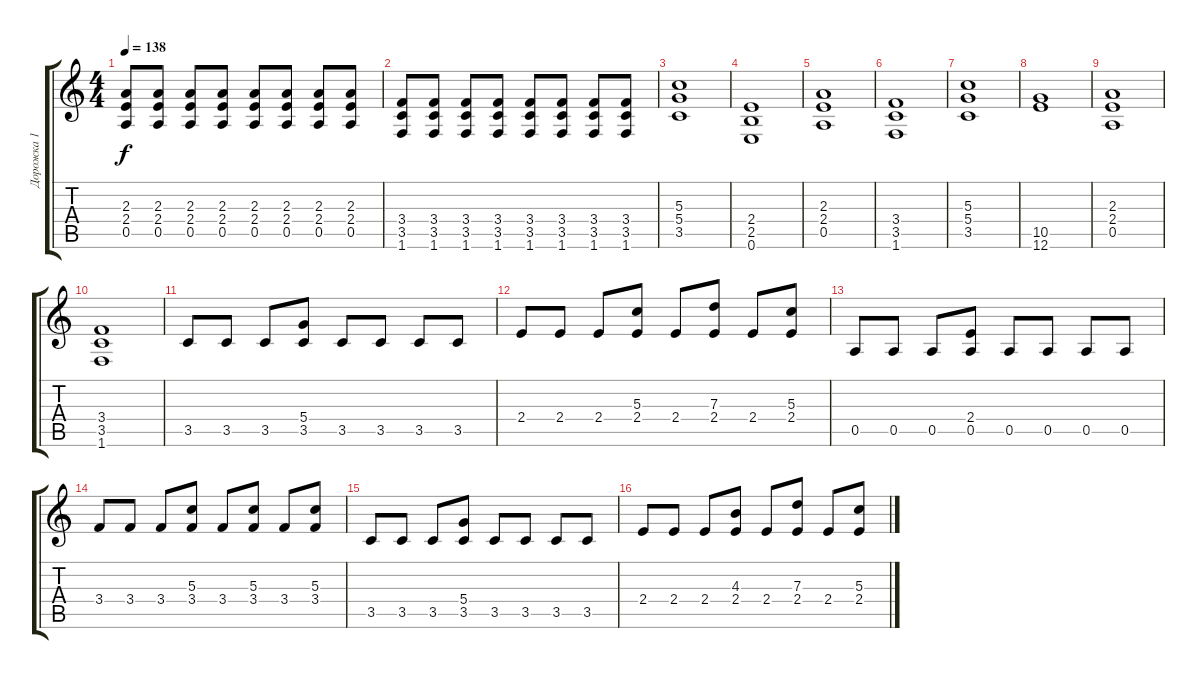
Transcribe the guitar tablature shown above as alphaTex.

\track ("Дорожка 1" "Дорожка 1") {instrument distortionguitar}
\staff {score tabs}
\tuning (E4 B3 G3 D3 A2 E2) {hide}
\ts (4 4)
\tempo 138
\clef g2
\ks c
(2.3 2.4 0.5).8{dy f} (2.3 2.4 0.5).8 (2.3 2.4 0.5).8 (2.3 2.4 0.5).8 (2.3 2.4 0.5).8 (2.3 2.4 0.5).8 (2.3 2.4 0.5).8 (2.3 2.4 0.5).8 |
(3.4 3.5 1.6).8 (3.4 3.5 1.6).8 (3.4 3.5 1.6).8 (3.4 3.5 1.6).8 (3.4 3.5 1.6).8 (3.4 3.5 1.6).8 (3.4 3.5 1.6).8 (3.4 3.5 1.6).8 |
(5.3 5.4 3.5).1 |
(2.4 2.5 0.6).1 |
(2.3 2.4 0.5).1 |
(3.4 3.5 1.6).1 |
(5.3 5.4 3.5).1 |
(10.5 12.6).1 |
(2.3 2.4 0.5).1 |
(3.4 3.5 1.6).1 |
3.5.8 3.5.8 3.5.8 (5.4 3.5).8 3.5.8 3.5.8 3.5.8 3.5.8 |
2.4.8 2.4.8 2.4.8 (5.3 2.4).8 2.4.8 (7.3 2.4).8 2.4.8 (5.3 2.4).8 |
0.5.8 0.5.8 0.5.8 (2.4 0.5).8 0.5.8 0.5.8 0.5.8 0.5.8 |
3.4.8 3.4.8 3.4.8 (5.3 3.4).8 3.4.8 (5.3 3.4).8 3.4.8 (5.3 3.4).8 |
3.5.8 3.5.8 3.5.8 (5.4 3.5).8 3.5.8 3.5.8 3.5.8 3.5.8 |
2.4.8 2.4.8 2.4.8 (4.3 2.4).8 2.4.8 (7.3 2.4).8 2.4.8 (5.3 2.4).8
